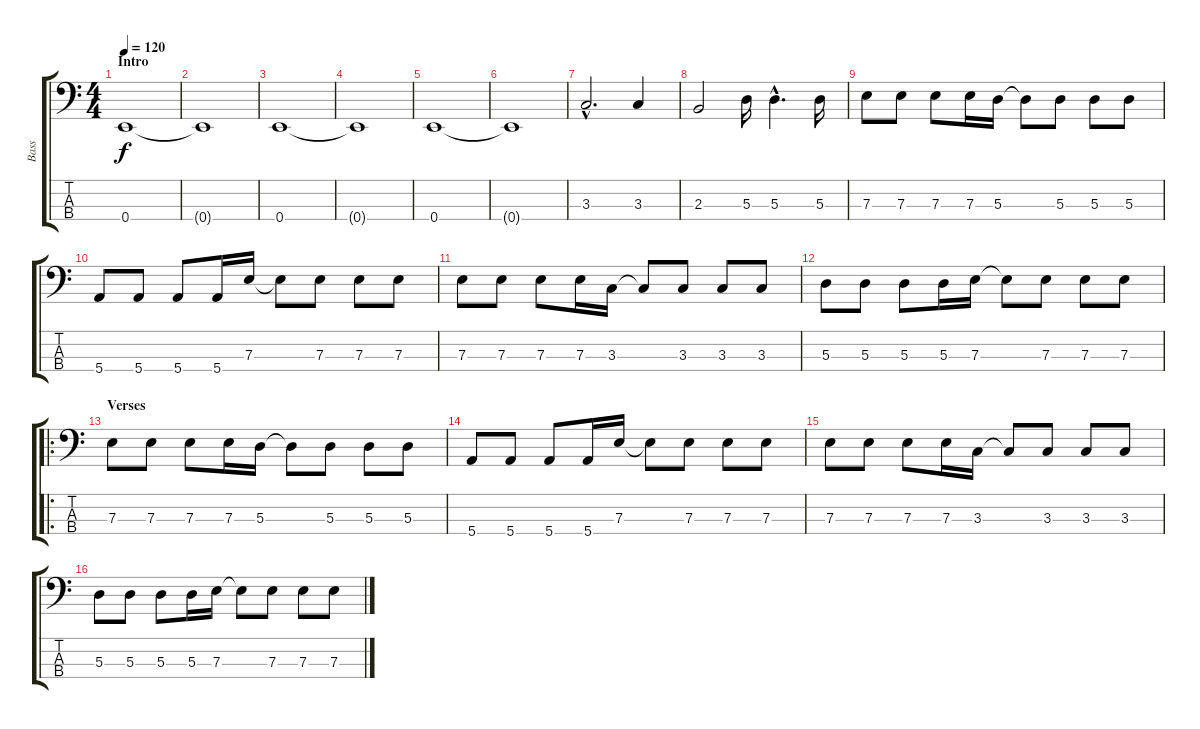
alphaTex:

\track ("Bass" "Bass") {instrument electricbasspick}
\staff {score tabs}
\tuning (G2 D2 A1 E1) {hide}
\ts (4 4)
\section ("" "Intro")
\tempo 120
\clef f4
\ks c
0.4.1{dy f instrument electricbasspick} |
0.4{t}.1 |
0.4.1 |
0.4{t}.1 |
0.4.1 |
0.4{t}.1 |
3.3{hac}.2{d} 3.3.4 |
2.3.2 5.3.16 5.3{hac}.4{d} 5.3.16 |
7.3.8 7.3.8 7.3.8 7.3.16 5.3.16 5.3{t}.8 5.3.8 5.3.8 5.3.8 |
5.4.8 5.4.8 5.4.8 5.4.16 7.3.16 7.3{t}.8 7.3.8 7.3.8 7.3.8 |
7.3.8 7.3.8 7.3.8 7.3.16 3.3.16 3.3{t}.8 3.3.8 3.3.8 3.3.8 |
5.3.8 5.3.8 5.3.8 5.3.16 7.3.16 7.3{t}.8 7.3.8 7.3.8 7.3.8 |
\ro
\section ("" "Verses")
7.3.8 7.3.8 7.3.8 7.3.16 5.3.16 5.3{t}.8 5.3.8 5.3.8 5.3.8 |
5.4.8 5.4.8 5.4.8 5.4.16 7.3.16 7.3{t}.8 7.3.8 7.3.8 7.3.8 |
7.3.8 7.3.8 7.3.8 7.3.16 3.3.16 3.3{t}.8 3.3.8 3.3.8 3.3.8 |
5.3.8 5.3.8 5.3.8 5.3.16 7.3.16 7.3{t}.8 7.3.8 7.3.8 7.3.8
